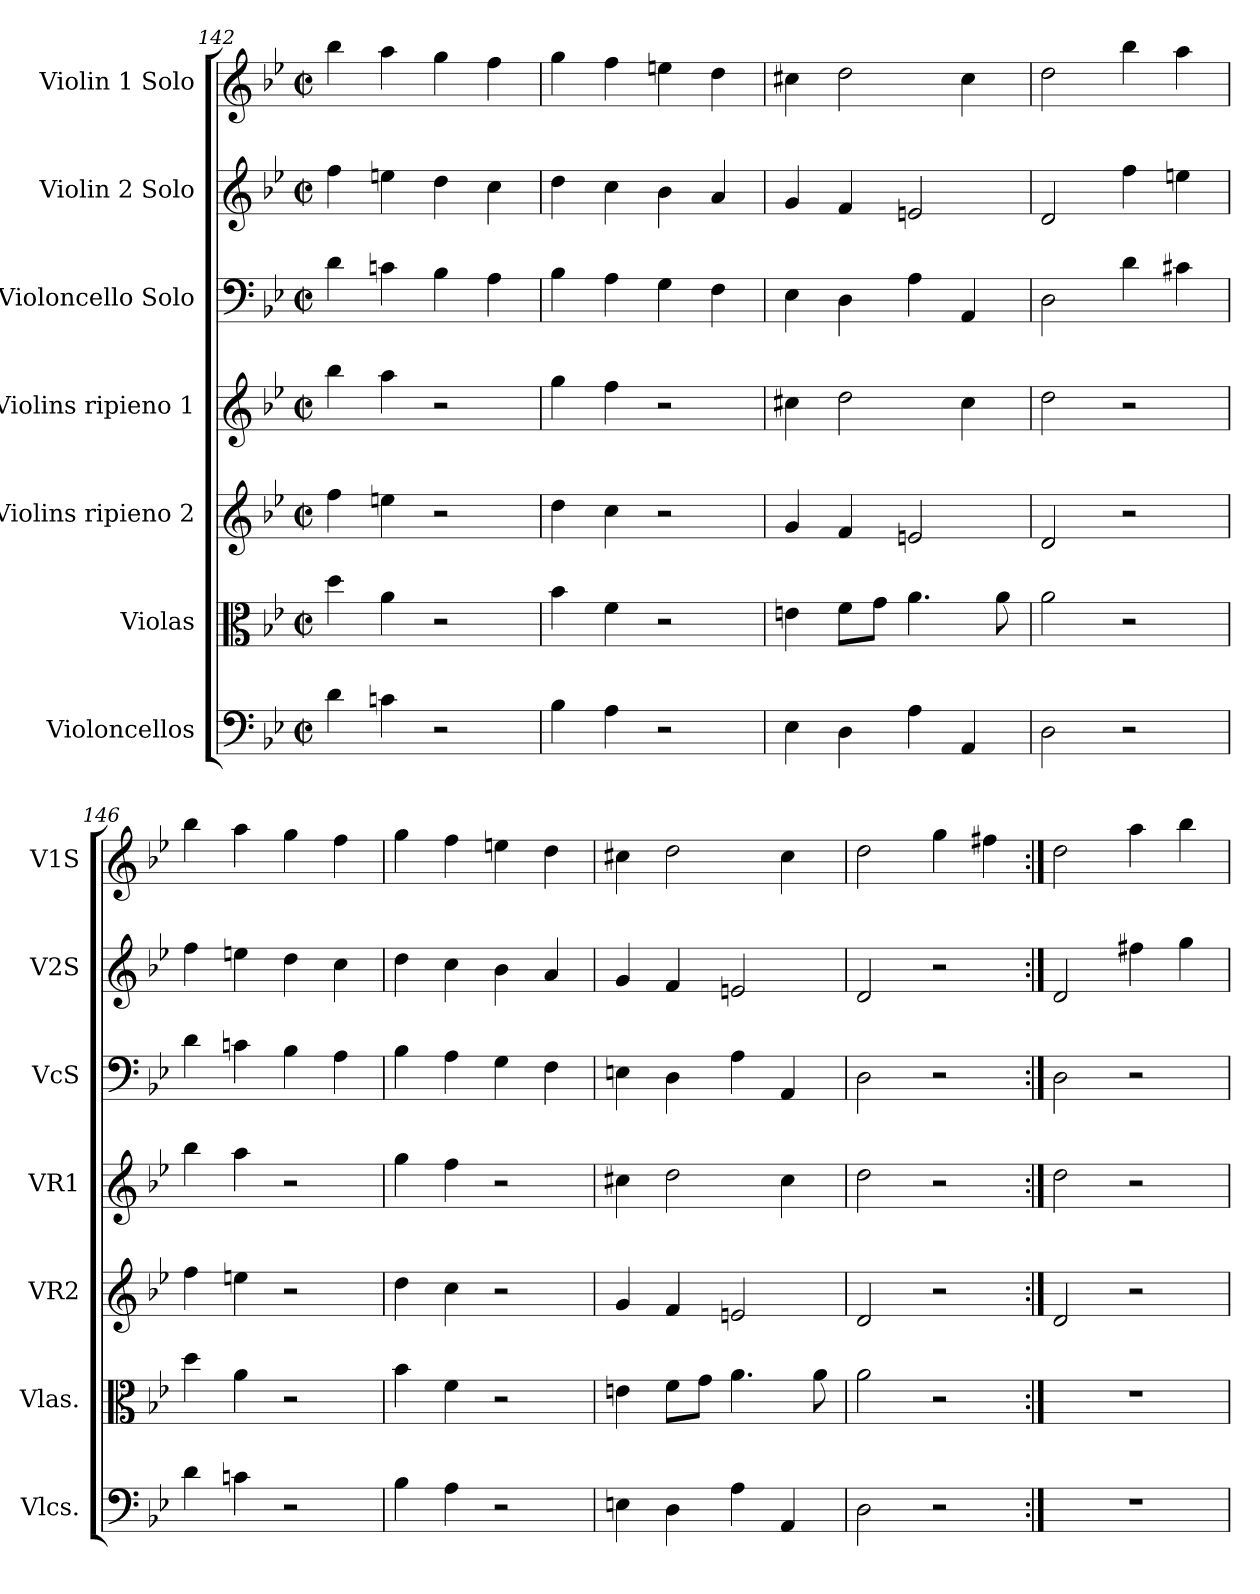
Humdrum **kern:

**kern	**kern	**kern	**kern	**kern	**kern	**kern
*part7	*part6	*part5	*part4	*part3	*part2	*part1
*staff7	*staff6	*staff5	*staff4	*staff3	*staff2	*staff1
*I"Violoncellos	*I"Violas	*I"Violins ripieno 2	*I"Violins ripieno 1	*I"Violoncello Solo	*I"Violin 2 Solo	*I"Violin 1 Solo
*I'Vlcs.	*I'Vlas.	*I'VR2	*I'VR1	*I'VcS	*I'V2S	*I'V1S
*clefF4	*clefC3	*clefG2	*clefG2	*clefF4	*clefG2	*clefG2
*k[b-e-]	*k[b-e-]	*k[b-e-]	*k[b-e-]	*k[b-e-]	*k[b-e-]	*k[b-e-]
*M2/2	*M2/2	*M2/2	*M2/2	*M2/2	*M2/2	*M2/2
*met(c|)	*met(c|)	*met(c|)	*met(c|)	*met(c|)	*met(c|)	*met(c|)
=142	=142	=142	=142	=142	=142	=142
4d\	4dd\	4ff\	4bb-\	4d\	4ff\	4bb-\
4cn\	4a\	4een\	4aa\	4cn\	4een\	4aa\
2r	2r	2r	2r	4B-\	4dd\	4gg\
.	.	.	.	4A\	4cc\	4ff\
=143	=143	=143	=143	=143	=143	=143
4B-\	4b-\	4dd\	4gg\	4B-\	4dd\	4gg\
4A\	4f\	4cc\	4ff\	4A\	4cc\	4ff\
2r	2r	2r	2r	4G\	4b-\	4een\
.	.	.	.	4F\	4a/	4dd\
=144	=144	=144	=144	=144	=144	=144
4E-\	4en\	4g/	4cc#X\	4E-\	4g/	4cc#X\
4D\	8f\L	4f/	2dd\	4D\	4f/	2dd\
.	8g\J	.	.	.	.	.
4A\	4.a\	2en/	.	4A\	2en/	.
4AA/	.	.	4cc#\	4AA/	.	4cc#\
.	8a\	.	.	.	.	.
=145	=145	=145	=145	=145	=145	=145
2D\	2a\	2d/	2dd\	2D\	2d/	2dd\
2r	2r	2r	2r	4d\	4ff\	4bb-\
.	.	.	.	4c#X\	4een\	4aa\
!!LO:PB:g=z
=146	=146	=146	=146	=146	=146	=146
4d\	4dd\	4ff\	4bb-\	4d\	4ff\	4bb-\
4cn\	4a\	4een\	4aa\	4cn\	4een\	4aa\
2r	2r	2r	2r	4B-\	4dd\	4gg\
.	.	.	.	4A\	4cc\	4ff\
=147	=147	=147	=147	=147	=147	=147
4B-\	4b-\	4dd\	4gg\	4B-\	4dd\	4gg\
4A\	4f\	4cc\	4ff\	4A\	4cc\	4ff\
2r	2r	2r	2r	4G\	4b-\	4een\
.	.	.	.	4F\	4a/	4dd\
=148	=148	=148	=148	=148	=148	=148
4En\	4en\	4g/	4cc#X\	4En\	4g/	4cc#X\
4D\	8f\L	4f/	2dd\	4D\	4f/	2dd\
.	8g\J	.	.	.	.	.
4A\	4.a\	2en/	.	4A\	2en/	.
4AA/	.	.	4cc#\	4AA/	.	4cc#\
.	8a\	.	.	.	.	.
=149	=149	=149	=149	=149	=149	=149
2D\	2a\	2d/	2dd\	2D\	2d/	2dd\
2r	2r	2r	2r	2r	2r	4gg\
.	.	.	.	.	.	4ff#X\
=150:|!	=150:|!	=150:|!	=150:|!	=150:|!	=150:|!	=150:|!
1r	1r	2d/	2dd\	2D\	2d/	2dd\
.	.	2r	2r	2r	4ff#X\	4aa\
.	.	.	.	.	4gg\	4bb-\
=	=	=	=	=	=	=
*-	*-	*-	*-	*-	*-	*-
